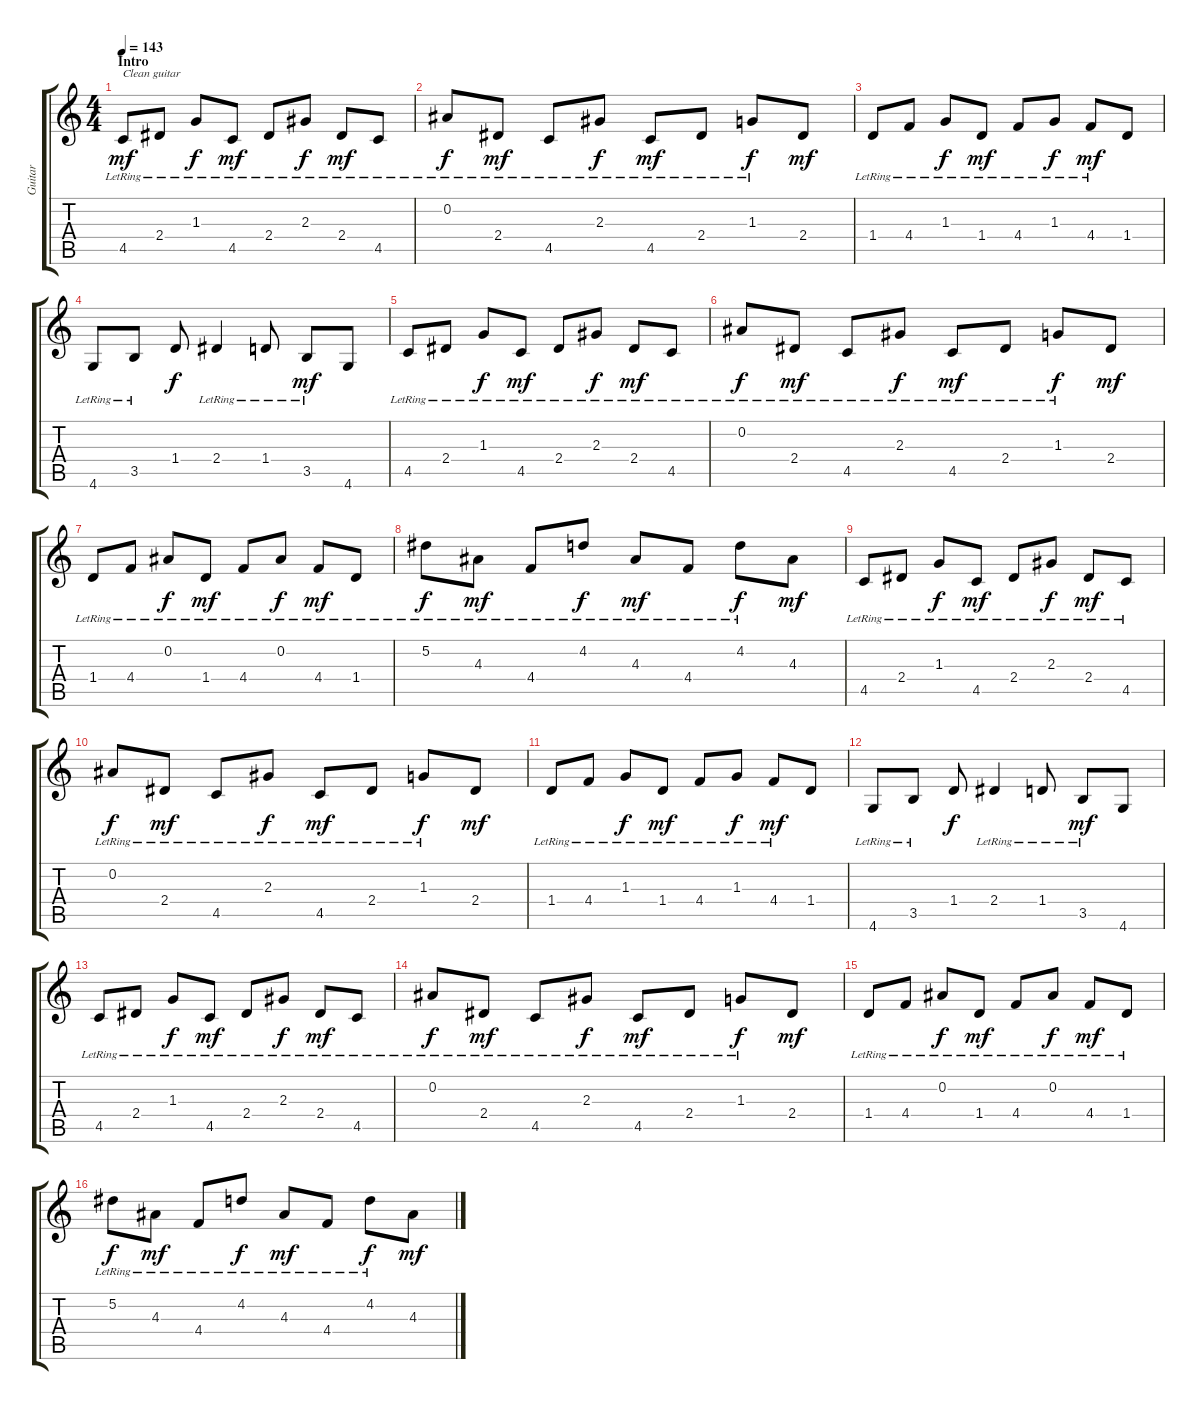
\track ("Guitar" "Guitar") {instrument distortionguitar}
\staff {score tabs}
\tuning (Eb4 Bb3 Gb3 Db3 Ab2 Eb2) {hide}
\ts (4 4)
\section ("" "Intro")
\tempo 143
\clef g2
\ks c
4.5{lr}.8{txt "Clean guitar" dy mf volume 13 instrument acousticguitarsteel} 2.4{lr}.8 1.3{lr}.8{dy f} 4.5{lr}.8{txt "" dy mf} 2.4{lr}.8 2.3{lr}.8{dy f} 2.4{lr}.8{dy mf} 4.5{lr}.8 |
0.2{lr}.8{dy f} 2.4{lr}.8{dy mf} 4.5{lr}.8 2.3{lr}.8{dy f} 4.5{lr}.8{dy mf} 2.4{lr}.8 1.3{lr}.8{dy f} 2.4.8{dy mf} |
1.4{lr}.8 4.4{lr}.8 1.3{lr}.8{dy f} 1.4{lr}.8{dy mf} 4.4{lr}.8 1.3{lr}.8{dy f} 4.4{lr}.8{dy mf} 1.4.8 |
4.6{lr}.8 3.5{lr}.8 1.4.8{dy f} 2.4{lr}.4 1.4{lr}.8 3.5{lr}.8{dy mf} 4.6.8 |
4.5{lr}.8 2.4{lr}.8 1.3{lr}.8{dy f} 4.5{lr}.8{dy mf} 2.4{lr}.8 2.3{lr}.8{dy f} 2.4{lr}.8{dy mf} 4.5{lr}.8 |
0.2{lr}.8{dy f} 2.4{lr}.8{dy mf} 4.5{lr}.8 2.3{lr}.8{dy f} 4.5{lr}.8{dy mf} 2.4{lr}.8 1.3{lr}.8{dy f} 2.4.8{dy mf} |
1.4{lr}.8 4.4{lr}.8 0.2{lr}.8{dy f} 1.4{lr}.8{dy mf} 4.4{lr}.8 0.2{lr}.8{dy f} 4.4{lr}.8{dy mf} 1.4{lr}.8 |
5.2{lr}.8{dy f} 4.3{lr}.8{dy mf} 4.4{lr}.8 4.2{lr}.8{dy f} 4.3{lr}.8{dy mf} 4.4{lr}.8 4.2{lr}.8{dy f} 4.3.8{dy mf} |
4.5{lr}.8{volume 13 instrument acousticguitarsteel} 2.4{lr}.8 1.3{lr}.8{dy f} 4.5{lr}.8{dy mf} 2.4{lr}.8 2.3{lr}.8{dy f} 2.4{lr}.8{dy mf} 4.5{lr}.8 |
0.2{lr}.8{dy f} 2.4{lr}.8{dy mf} 4.5{lr}.8 2.3{lr}.8{dy f} 4.5{lr}.8{dy mf} 2.4{lr}.8 1.3{lr}.8{dy f} 2.4.8{dy mf} |
1.4{lr}.8 4.4{lr}.8 1.3{lr}.8{dy f} 1.4{lr}.8{dy mf} 4.4{lr}.8 1.3{lr}.8{dy f} 4.4{lr}.8{dy mf} 1.4.8 |
4.6{lr}.8 3.5{lr}.8 1.4.8{dy f} 2.4{lr}.4 1.4{lr}.8 3.5{lr}.8{dy mf} 4.6.8 |
4.5{lr}.8 2.4{lr}.8 1.3{lr}.8{dy f} 4.5{lr}.8{dy mf} 2.4{lr}.8 2.3{lr}.8{dy f} 2.4{lr}.8{dy mf} 4.5{lr}.8 |
0.2{lr}.8{dy f} 2.4{lr}.8{dy mf} 4.5{lr}.8 2.3{lr}.8{dy f} 4.5{lr}.8{dy mf} 2.4{lr}.8 1.3{lr}.8{dy f} 2.4.8{dy mf} |
1.4{lr}.8 4.4{lr}.8 0.2{lr}.8{dy f} 1.4{lr}.8{dy mf} 4.4{lr}.8 0.2{lr}.8{dy f} 4.4{lr}.8{dy mf} 1.4{lr}.8 |
5.2{lr}.8{dy f} 4.3{lr}.8{dy mf} 4.4{lr}.8 4.2{lr}.8{dy f} 4.3{lr}.8{dy mf} 4.4{lr}.8 4.2{lr}.8{dy f} 4.3.8{dy mf}
